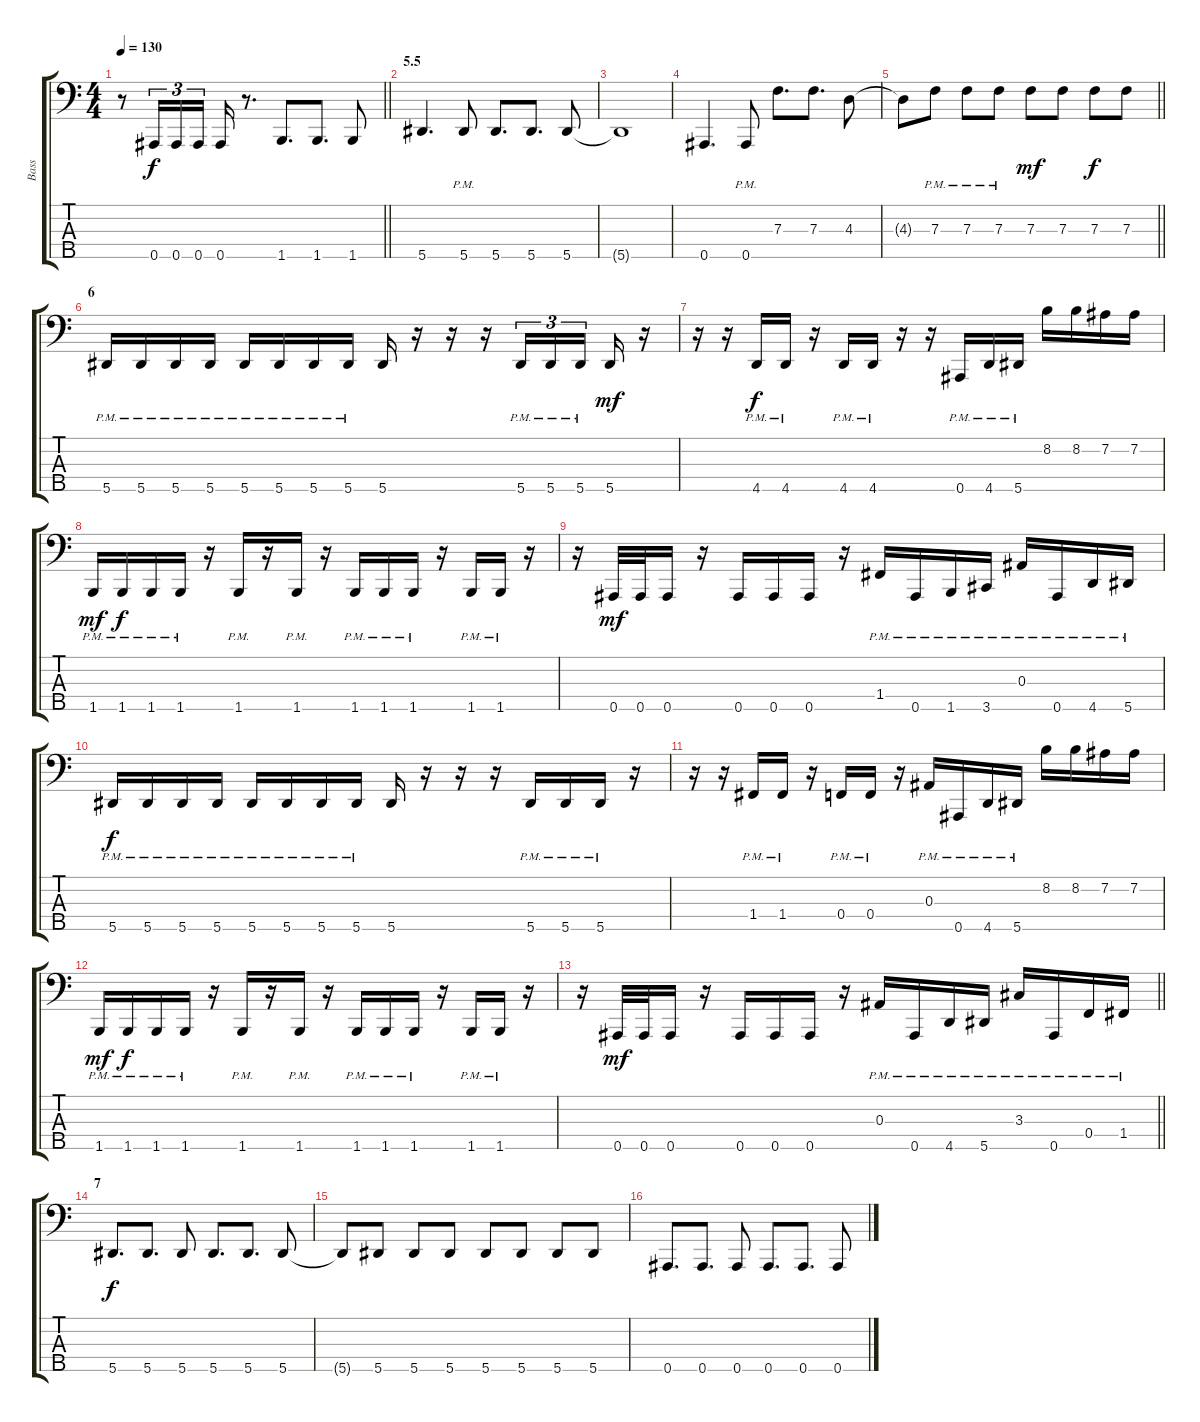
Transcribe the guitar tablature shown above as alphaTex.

\track ("Bass" "Bass") {instrument electricbasspick}
\staff {score tabs}
\tuning (G2 Eb2 Bb1 F1 Bb0) {hide}
\ts (4 4)
\tempo 130
\clef f4
\barLineRight lightlight
\ks c
r.8{dy f} 0.5.16{tu (3 2)} 0.5.16{tu (3 2)} 0.5.16{tu (3 2)} 0.5.16 r.8{d} 1.5.8{d} 1.5.8{d} 1.5.8 |
\section ("" "5.5")
5.5.4{d} 5.5{pm}.8 5.5.8{d} 5.5.8{d} 5.5.8 |
5.5{t}.1 |
0.5.4{d} 0.5{pm}.8 7.3.8{d} 7.3.8{d} 4.3.8 |
\barLineRight lightlight
4.3{t}.8 7.3{pm}.8 7.3{pm}.8 7.3{pm}.8 7.3.8{dy mf} 7.3.8 7.3.8{dy f} 7.3.8 |
\section ("" "6")
5.5{pm}.16 5.5{pm}.16 5.5{pm}.16 5.5{pm}.16 5.5{pm}.16 5.5{pm}.16 5.5{pm}.16 5.5{pm}.16 5.5.16 r.16 r.16 r.16 5.5{pm}.16{tu (3 2)} 5.5{pm}.16{tu (3 2)} 5.5{pm}.16{tu (3 2) beam splitsecondary} 5.5.16{dy mf} r.16 |
r.16 r.16 4.5{pm}.16{dy f} 4.5{pm}.16 r.16 4.5{pm}.16 4.5{pm}.16 r.16 r.16 0.5{pm}.16 4.5{pm}.16 5.5{pm}.16 8.2.16 8.2.16 7.2.16 7.2.16 |
1.5{pm}.16{dy mf} 1.5{pm}.16{dy f} 1.5{pm}.16 1.5{pm}.16 r.16 1.5{pm}.16 r.16 1.5{pm}.16 r.16 1.5{pm}.16 1.5{pm}.16 1.5{pm}.16 r.16 1.5{pm}.16 1.5{pm}.16 r.16 |
r.16 0.5.32{dy mf} 0.5.32 0.5.16 r.16 0.5.16 0.5.16 0.5.16 r.16 1.4{pm}.16 0.5{pm}.16 1.5{pm}.16 3.5{pm}.16 0.3{pm}.16 0.5{pm}.16 4.5{pm}.16 5.5{pm}.16 |
5.5{pm}.16{dy f} 5.5{pm}.16 5.5{pm}.16 5.5{pm}.16 5.5{pm}.16 5.5{pm}.16 5.5{pm}.16 5.5{pm}.16 5.5.16 r.16 r.16 r.16 5.5{pm}.16 5.5{pm}.16 5.5{pm}.16 r.16 |
r.16 r.16 1.4{pm}.16 1.4{pm}.16 r.16 0.4{pm}.16 0.4{pm}.16 r.16 0.3{pm}.16 0.5{pm}.16 4.5{pm}.16 5.5{pm}.16 8.2.16 8.2.16 7.2.16 7.2.16 |
1.5{pm}.16{dy mf} 1.5{pm}.16{dy f} 1.5{pm}.16 1.5{pm}.16 r.16 1.5{pm}.16 r.16 1.5{pm}.16 r.16 1.5{pm}.16 1.5{pm}.16 1.5{pm}.16 r.16 1.5{pm}.16 1.5{pm}.16 r.16 |
\barLineRight lightlight
r.16 0.5.32{dy mf} 0.5.32 0.5.16 r.16 0.5.16 0.5.16 0.5.16 r.16 0.3{pm}.16 0.5{pm}.16 4.5{pm}.16 5.5{pm}.16 3.3{pm}.16 0.5{pm}.16 0.4{pm}.16 1.4{pm}.16 |
\section ("" "7")
5.5.8{d dy f} 5.5.8{d} 5.5.8 5.5.8{d} 5.5.8{d} 5.5.8 |
5.5{t}.8 5.5.8 5.5.8 5.5.8 5.5.8 5.5.8 5.5.8 5.5.8 |
0.5.8{d} 0.5.8{d} 0.5.8 0.5.8{d} 0.5.8{d} 0.5.8
